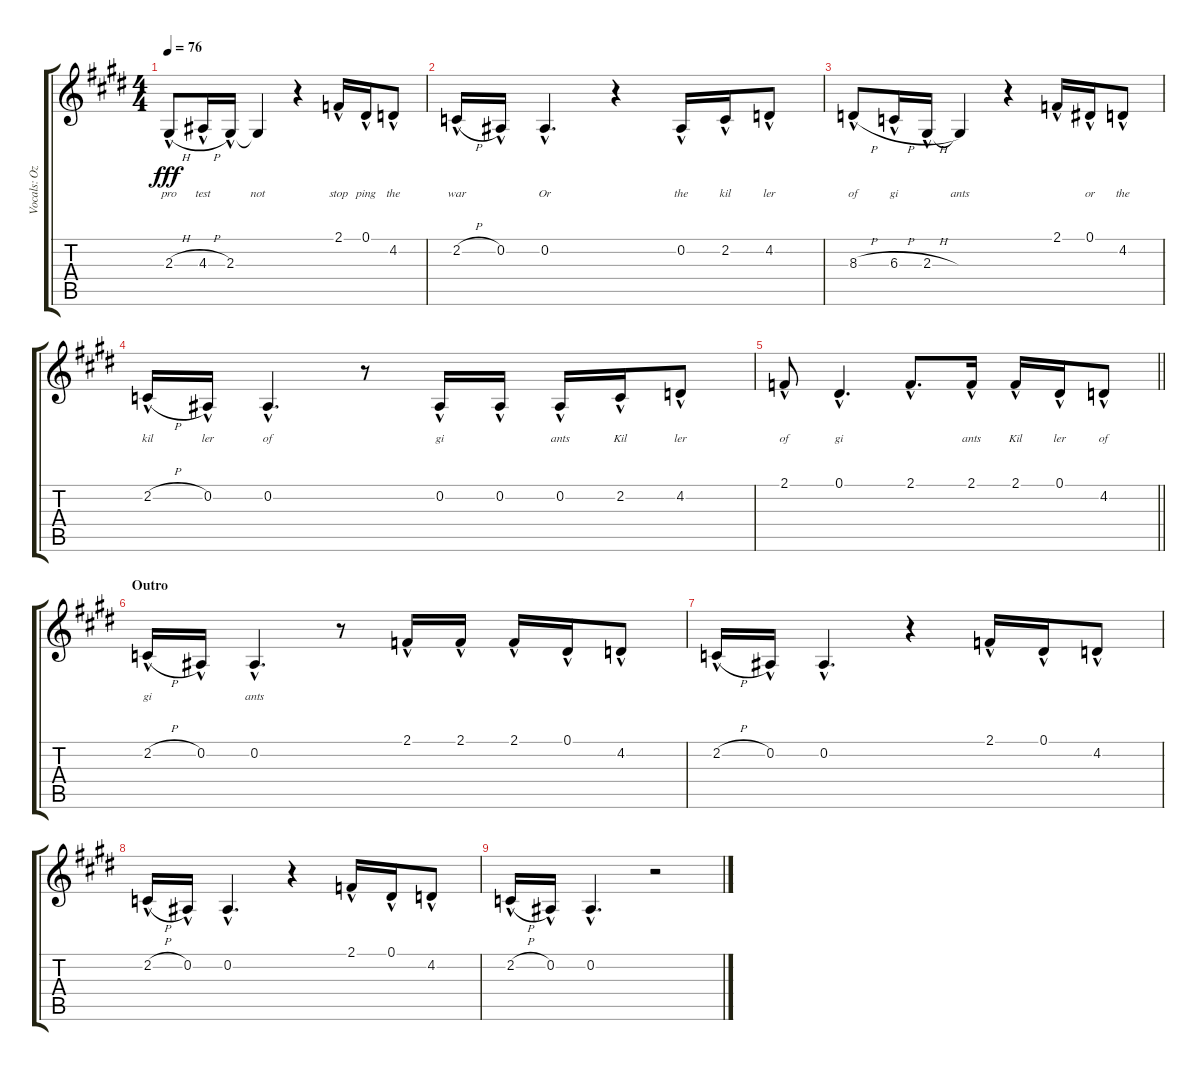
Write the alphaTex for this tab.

\track ("Vocals: Ozzy" "Vocals: Oz") {instrument lead2sawtooth}
\staff {score tabs}
\tuning (Eb4 Bb3 Gb3 Db3 Ab2 Eb2) {hide}
\ts (4 4)
\tempo 76
\clef g2
\ks e
2.3{h hac}.8{lyrics (0 "pro") lyrics (1 "") lyrics (2 "") lyrics (3 "") lyrics (4 "") dy fff} 4.3{h hac}.16{lyrics (0 "test") lyrics (1 "") lyrics (2 "") lyrics (3 "") lyrics (4 "")} 2.3{hac}.16{lyrics (0 "") lyrics (1 "") lyrics (2 "") lyrics (3 "") lyrics (4 "")} 2.3{t}.4{lyrics (0 "not") lyrics (1 "") lyrics (2 "") lyrics (3 "") lyrics (4 "")} r.4 2.1{hac}.16{lyrics (0 "stop") lyrics (1 "") lyrics (2 "") lyrics (3 "") lyrics (4 "")} 0.1{hac}.16{lyrics (0 "ping") lyrics (1 "") lyrics (2 "") lyrics (3 "") lyrics (4 "")} 4.2{hac}.8{lyrics (0 "the") lyrics (1 "") lyrics (2 "") lyrics (3 "") lyrics (4 "")} |
2.2{h hac}.16{lyrics (0 "war") lyrics (1 "") lyrics (2 "") lyrics (3 "") lyrics (4 "")} 0.2{hac}.16{lyrics (0 "") lyrics (1 "") lyrics (2 "") lyrics (3 "") lyrics (4 "")} 0.2{hac}.4{d lyrics (0 "Or") lyrics (1 "") lyrics (2 "") lyrics (3 "") lyrics (4 "")} r.4 0.2{hac}.16{lyrics (0 "the") lyrics (1 "") lyrics (2 "") lyrics (3 "") lyrics (4 "")} 2.2{hac}.16{lyrics (0 "kil") lyrics (1 "") lyrics (2 "") lyrics (3 "") lyrics (4 "")} 4.2{hac}.8{lyrics (0 "ler") lyrics (1 "") lyrics (2 "") lyrics (3 "") lyrics (4 "")} |
8.3{h hac}.8{lyrics (0 "of") lyrics (1 "") lyrics (2 "") lyrics (3 "") lyrics (4 "")} 6.3{h hac}.16{lyrics (0 "gi") lyrics (1 "") lyrics (2 "") lyrics (3 "") lyrics (4 "")} 2.3{h hac}.16{lyrics (0 "") lyrics (1 "") lyrics (2 "") lyrics (3 "") lyrics (4 "")} 2.3{t}.4{lyrics (0 "ants") lyrics (1 "") lyrics (2 "") lyrics (3 "") lyrics (4 "")} r.4 2.1{hac}.16{lyrics (0 "") lyrics (1 "") lyrics (2 "") lyrics (3 "") lyrics (4 "")} 0.1{hac}.16{lyrics (0 "or") lyrics (1 "") lyrics (2 "") lyrics (3 "") lyrics (4 "")} 4.2{hac}.8{lyrics (0 "the") lyrics (1 "") lyrics (2 "") lyrics (3 "") lyrics (4 "")} |
2.2{h hac}.16{lyrics (0 "kil") lyrics (1 "") lyrics (2 "") lyrics (3 "") lyrics (4 "")} 0.2{hac}.16{lyrics (0 "ler") lyrics (1 "") lyrics (2 "") lyrics (3 "") lyrics (4 "")} 0.2{hac}.4{d lyrics (0 "of") lyrics (1 "") lyrics (2 "") lyrics (3 "") lyrics (4 "")} r.8 0.2{hac}.16{lyrics (0 "gi") lyrics (1 "") lyrics (2 "") lyrics (3 "") lyrics (4 "")} 0.2{hac}.16{lyrics (0 "") lyrics (1 "") lyrics (2 "") lyrics (3 "") lyrics (4 "")} 0.2{hac}.16{lyrics (0 "ants") lyrics (1 "") lyrics (2 "") lyrics (3 "") lyrics (4 "")} 2.2{hac}.16{lyrics (0 "Kil") lyrics (1 "") lyrics (2 "") lyrics (3 "") lyrics (4 "")} 4.2{hac}.8{lyrics (0 "ler") lyrics (1 "") lyrics (2 "") lyrics (3 "") lyrics (4 "")} |
\barLineRight lightlight
2.1{hac}.8{lyrics (0 "of") lyrics (1 "") lyrics (2 "") lyrics (3 "") lyrics (4 "")} 0.1{hac}.4{d lyrics (0 "gi") lyrics (1 "") lyrics (2 "") lyrics (3 "") lyrics (4 "")} 2.1{hac}.8{d lyrics (0 "") lyrics (1 "") lyrics (2 "") lyrics (3 "") lyrics (4 "")} 2.1{hac}.16{lyrics (0 "ants") lyrics (1 "") lyrics (2 "") lyrics (3 "") lyrics (4 "")} 2.1{hac}.16{lyrics (0 "Kil") lyrics (1 "") lyrics (2 "") lyrics (3 "") lyrics (4 "")} 0.1{hac}.16{lyrics (0 "ler") lyrics (1 "") lyrics (2 "") lyrics (3 "") lyrics (4 "")} 4.2{hac}.8{lyrics (0 "of") lyrics (1 "") lyrics (2 "") lyrics (3 "") lyrics (4 "")} |
\section ("" "Outro")
2.2{h hac}.16{lyrics (0 "gi") lyrics (1 "") lyrics (2 "") lyrics (3 "") lyrics (4 "")} 0.2{hac}.16{lyrics (0 "") lyrics (1 "") lyrics (2 "") lyrics (3 "") lyrics (4 "")} 0.2{hac}.4{d lyrics (0 "ants") lyrics (1 "") lyrics (2 "") lyrics (3 "") lyrics (4 "")} r.8 2.1{hac}.16 2.1{hac}.16 2.1{hac}.16 0.1{hac}.16 4.2{hac}.8 |
2.2{h hac}.16 0.2{hac}.16 0.2{hac}.4{d} r.4 2.1{hac}.16 0.1{hac}.16 4.2{hac}.8 |
2.2{h hac}.16 0.2{hac}.16 0.2{hac}.4{d} r.4 2.1{hac}.16 0.1{hac}.16 4.2{hac}.8 |
2.2{h hac}.16 0.2{hac}.16 0.2{hac}.4{d} r.2
